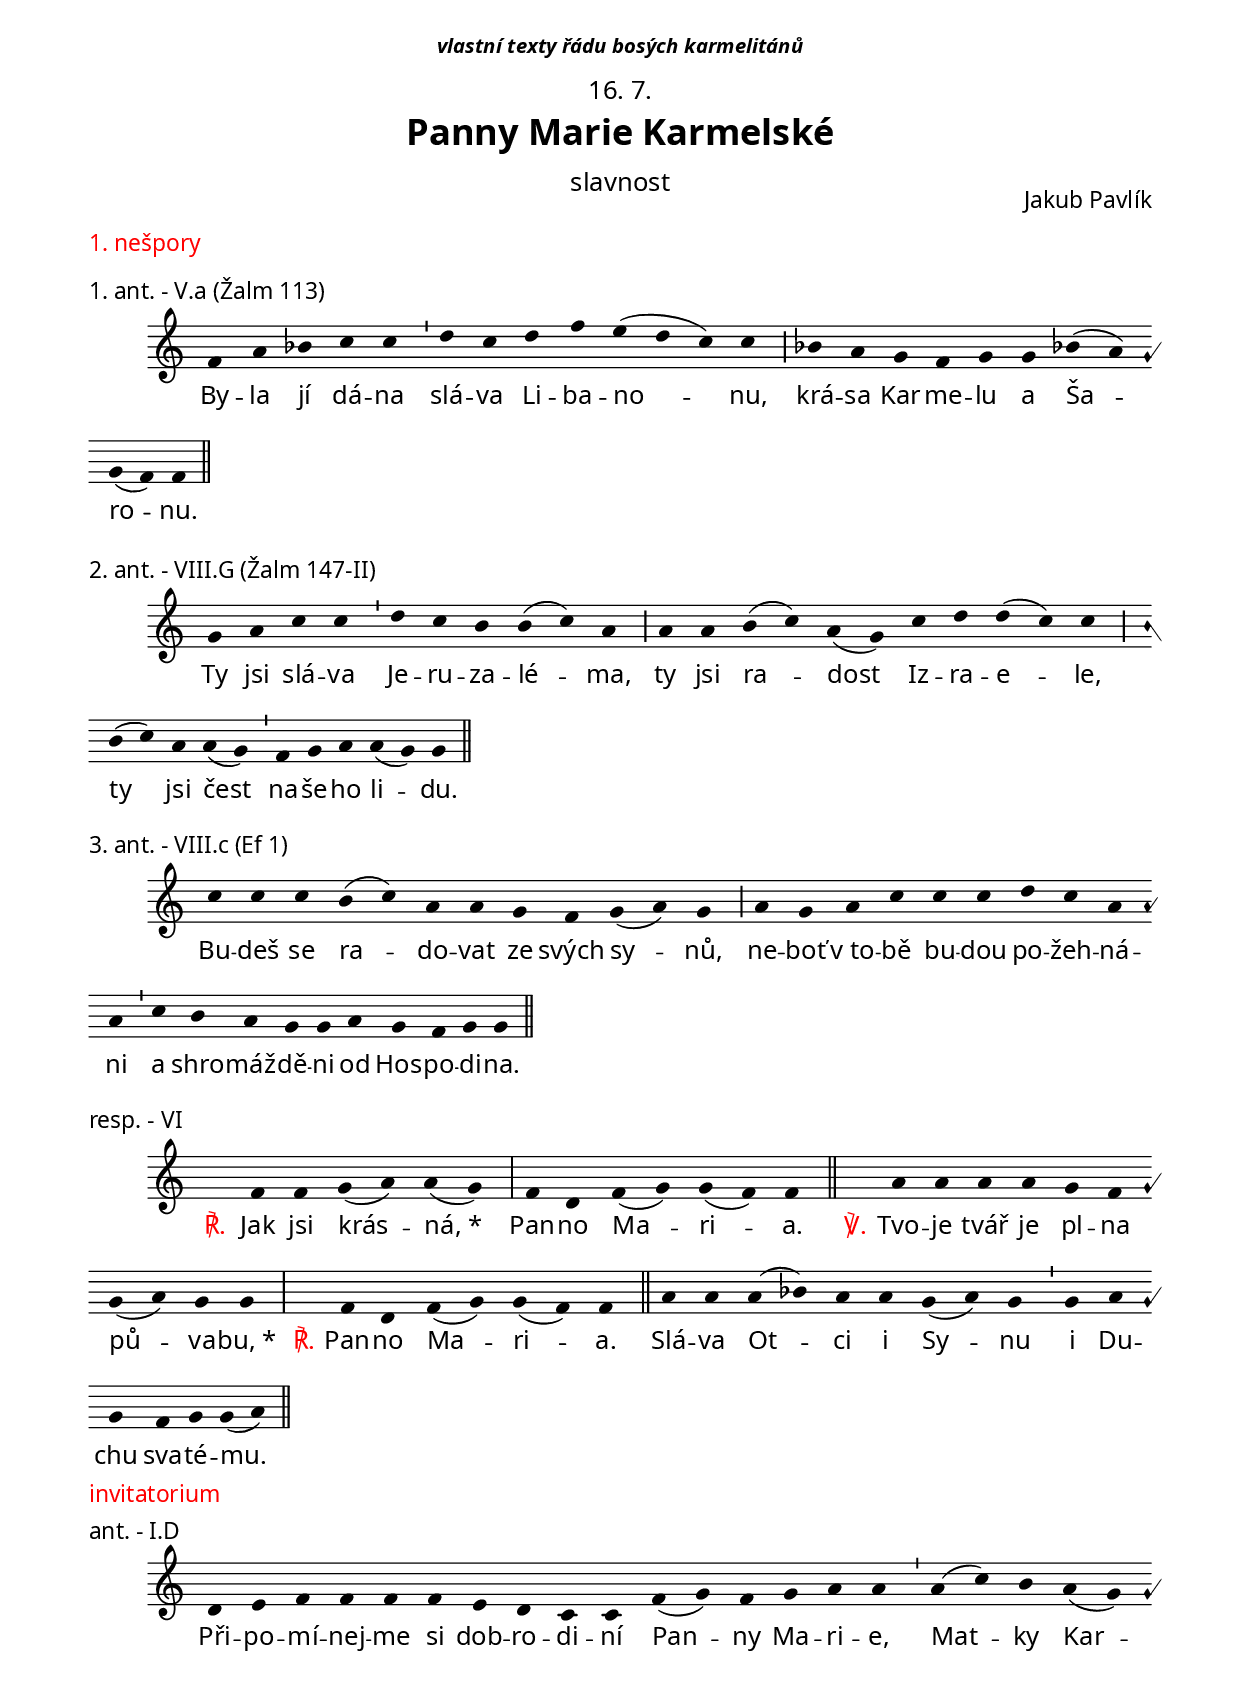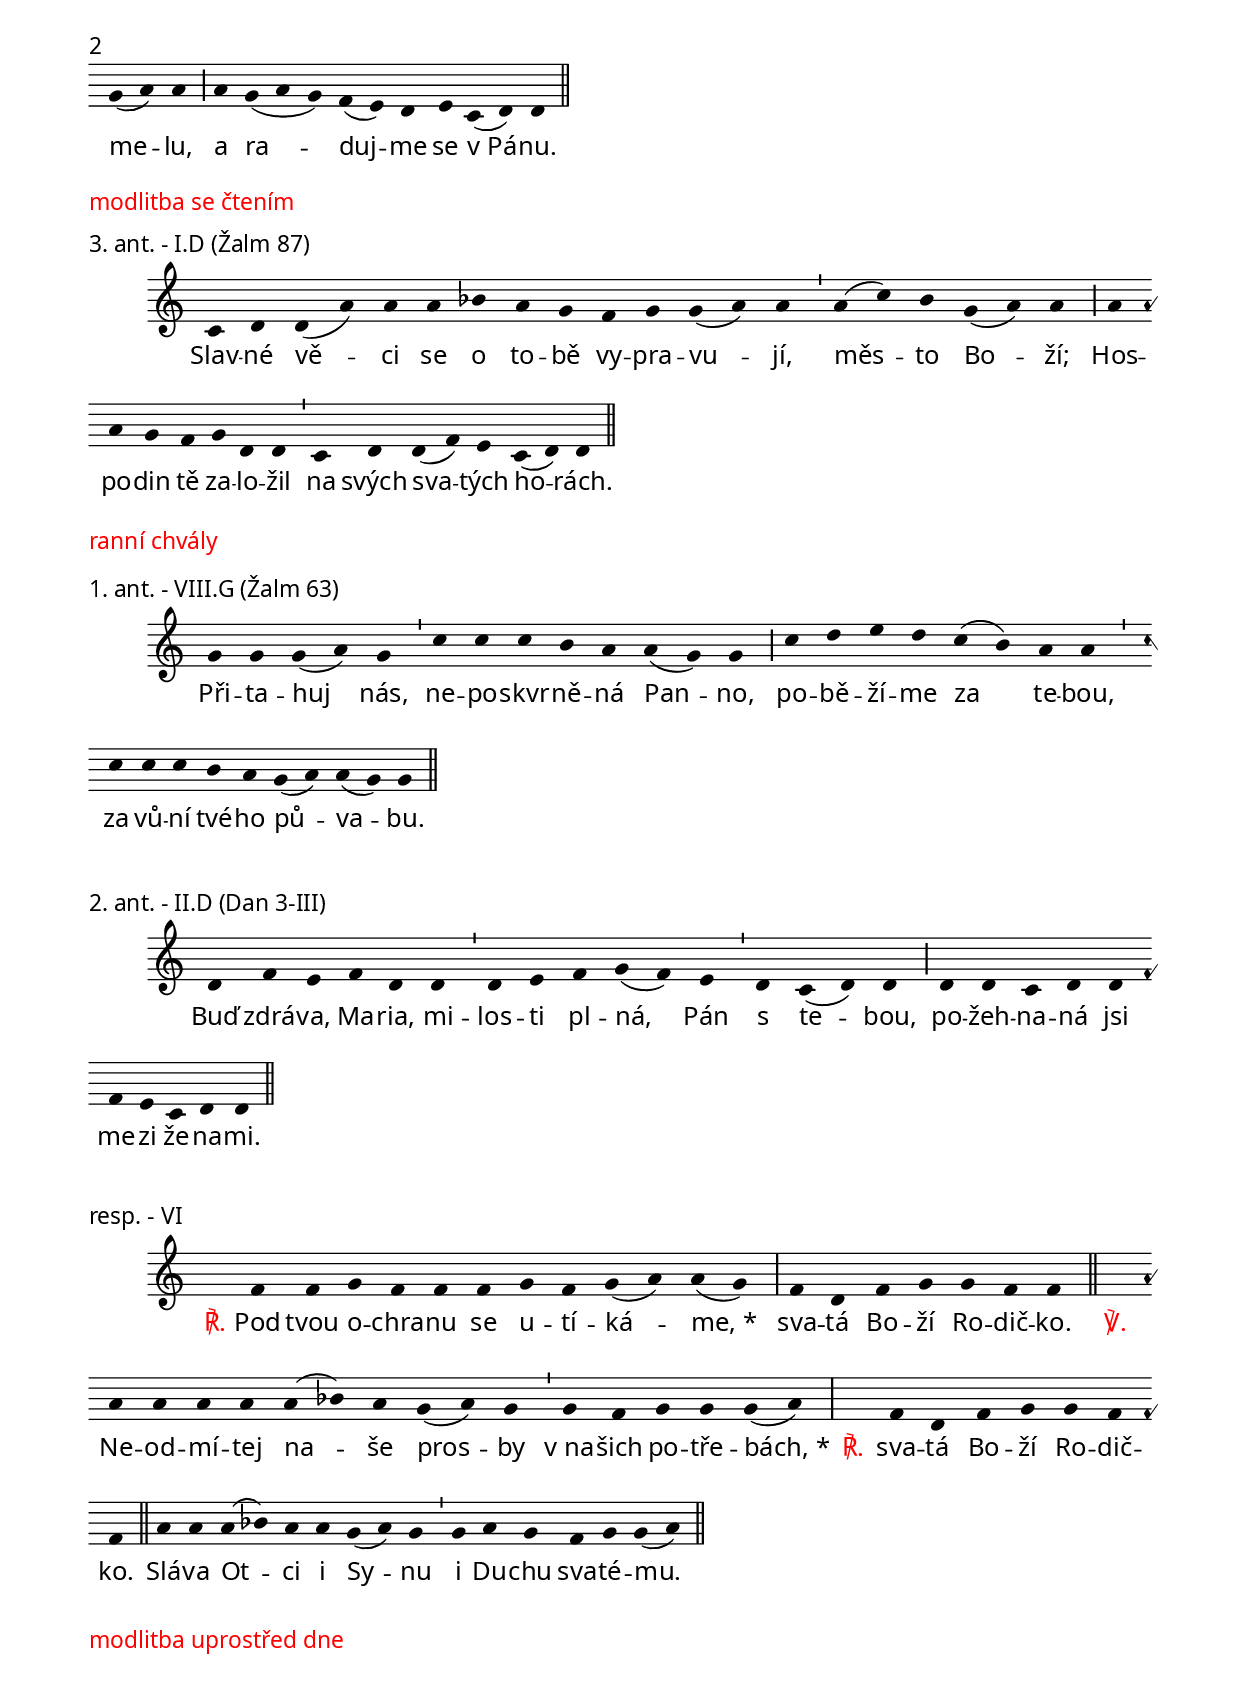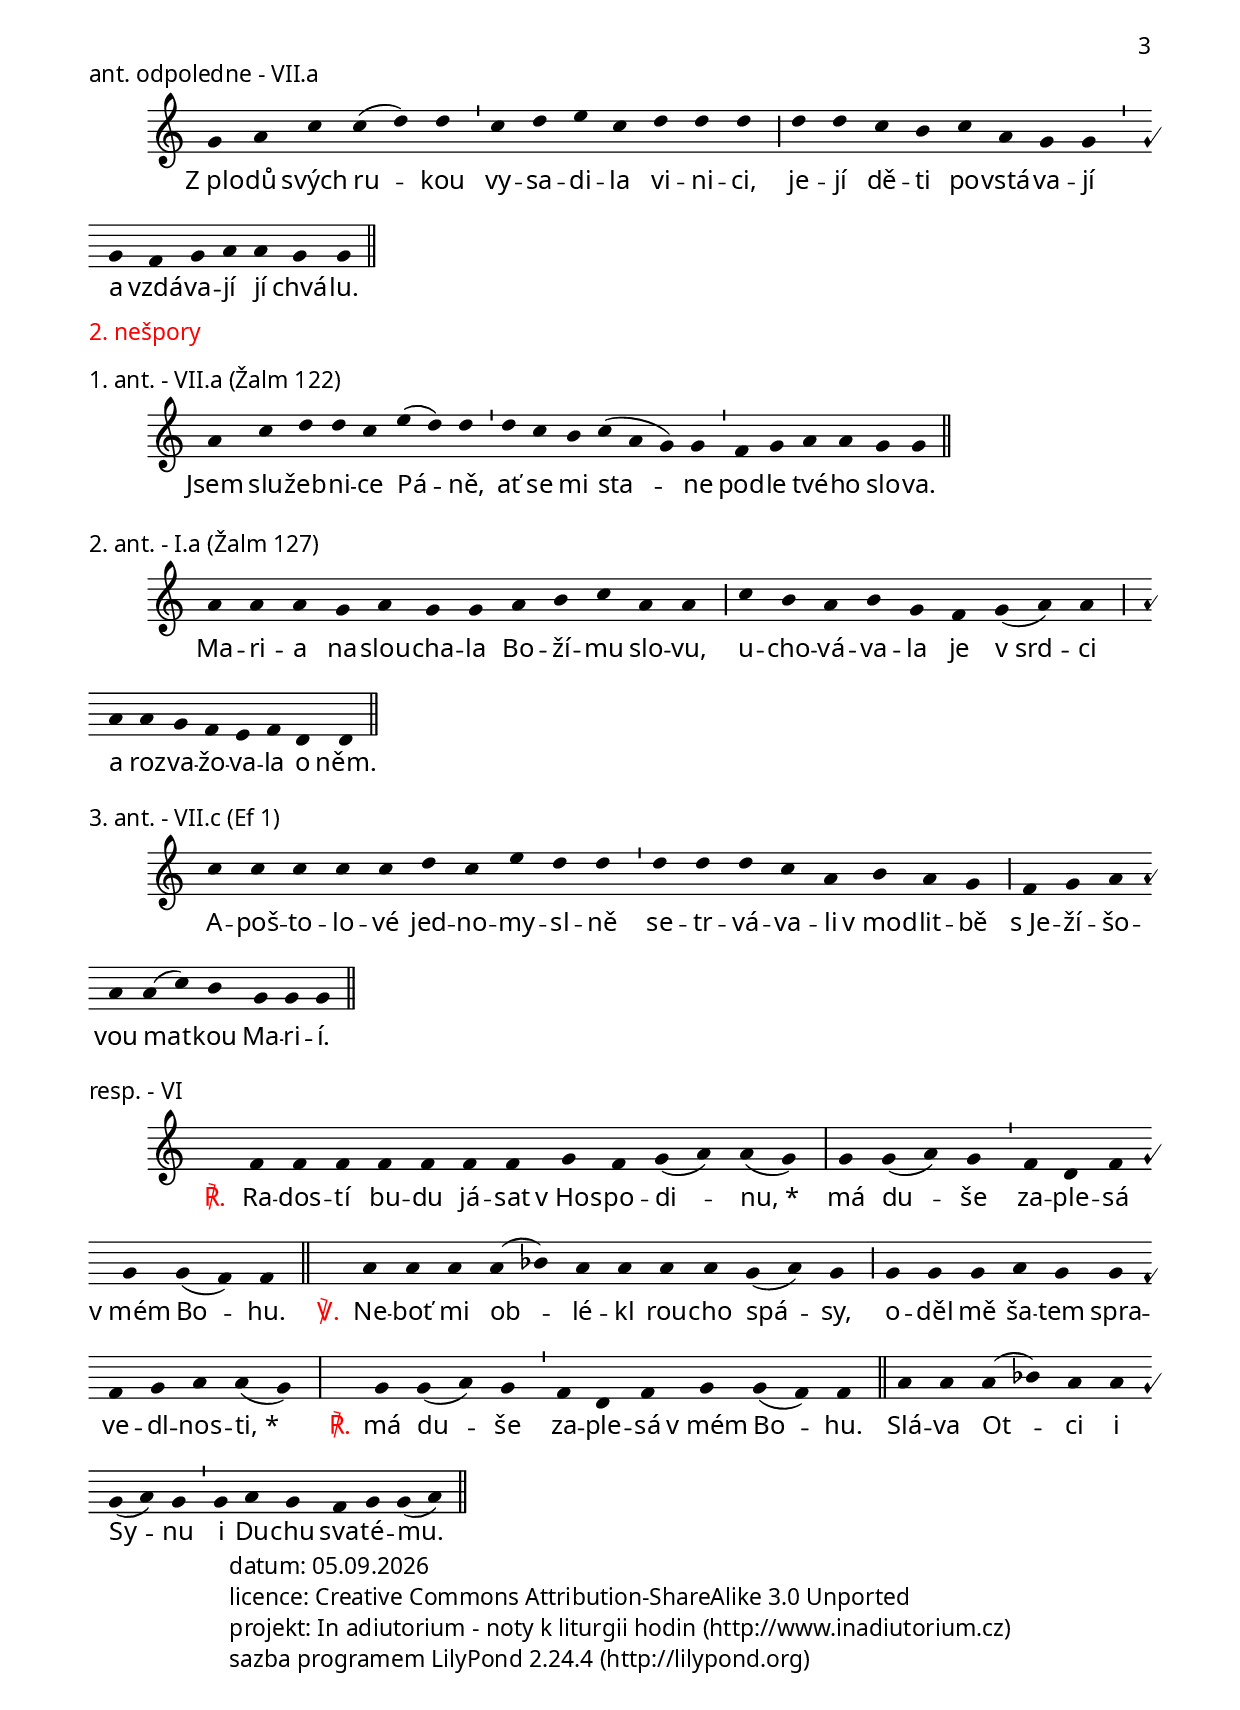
\version "2.19.80"

\include "../../spolecne.ly"
\include "../../spolecne/reholni.ly"
\include "../../dilyresponsorii.ly"

\header {
  title = \markup\titleSvatek
            "Panny Marie Karmelské"
            slavnost
            "16. 7."
           "vlastní texty řádu bosých karmelitánů"
  composer = "Jakub Pavlík"
}

\markup {\nadpisHodinka {"1. nešpory"}}

\score {
  \relative c' {
    \choralniRezim
    f4 a bes c c \barMin
    d c d f e( d c) c \barMaior
    bes a g f g g bes( a) g( f) f \barFinalis
  }
  \addlyrics {
    By -- la jí dá -- na
    slá -- va Li -- ba -- no -- nu,
    krá -- sa Kar -- me -- lu a Ša -- ro -- nu.
  }
  \header {
    quid = "1. ant."
    modus = "V"
    differentia = "a"
    psalmus = "Žalm 113"
    id = "1ne-a1"
    piece = \markup\sestavTitulek
  }
}

\score {
  \relative c'' {
    \choralniRezim
    g4 a c c \barMin d4 c b b( c) a \barMaior
    a a b( c) a( g) c d d( c) c \barMaior
    b( c) a a( g) \barMin f4 g a a( g) g \barFinalis
  }
  \addlyrics {
    Ty jsi slá -- va Je -- ru -- za -- lé -- ma,
    ty jsi ra -- dost Iz -- ra -- e -- le,
    ty jsi čest na -- še -- ho li -- du.
  }
  \header {
    quid = "2. ant."
    modus = "VIII"
    differentia = "G"
    psalmus = "Žalm 147-II"
    fial = "commune/commune_maria.ly#rch-a2?-aleluja"
    id = "1ne-a2"
    piece = \markup\sestavTitulek
  }
}

\score {
  \relative c'' {
    \choralniRezim
    c4 c c b( c) a a g f g( a) g \barMaior
    a g a c c c d c a a \barMin
    c b a g g a g f g g \barFinalis
  }
  \addlyrics {
    Bu -- deš se ra -- do -- vat ze svých sy -- nů,
    ne -- boť v_to -- bě bu -- dou po -- žeh -- ná -- ni
    a shro -- máž -- dě -- ni od Hos -- po -- di -- na.
  }
  \header {
    quid = "3. ant."
    modus = "VIII"
    differentia = "c"
    psalmus = "Ef 1"
    id = "1ne-a3"
    piece = \markup\sestavTitulek
  }
}

\score {
  \relative c' {
    \choralniRezim

    % R
    \neviditelna f
    f4 f g( a) a( g) \barMax
    f d f( g) g( f) f \barFinalis
    % V
    \neviditelna a
    a4 a a a g f g( a) g g \barMax
    % R
    \neviditelna f
    f d f( g) g( f) f \barFinalis
    % Slava
    \respVIdoxologie \barFinalis
  }
  \addlyrics {
    \Response Jak jsi krás -- ná,_* Pan -- no Ma -- ri -- a.
    \Verse Tvo -- je tvář je pl -- na pů -- va -- bu,_*
    \Response Pan -- no Ma -- ri -- a.
    \textRespDoxologie
  }
  \header {
    quid = "resp."
    modus = "VI"
    id = "1ne-r"
    piece = \markup {\sestavTitulekResp}
  }
}

\score {
  \relative c' {
    \choralniRezim

  }
  \addlyrics {
    Vznešená Matko Boží, slávo hory Karmel, odívej lid tobě zasvěcený svými ctnostmi a svou láskou ho vždy chraň před veškerým nebezpečím.
  }
  \header {
    quid = "ant. k Magnificat"
    modus = ""
    differentia = ""
    psalmus = ""
    annus = ""
    id = "1ne-amag"
    piece = \markup {\sestavTitulekBezZalmu}
  }
}

\markup {\nadpisHodinka {"invitatorium"}}

\score {
  \relative c' {
    \choralniRezim
    d4 e f f f f e d c c f( g) f g a a \barMin
    a( c) b a( g) g( a) a \barMaior
    a g( a g) f( e) d e c( d) d \barFinalis
  }
  \addlyrics {
    Při -- po -- mí -- nej -- me si dob -- ro -- di -- ní Pan -- ny Ma -- ri -- e,
    Mat -- ky Kar -- me -- lu,
    a ra -- duj -- me se v_Pá -- nu.
  }
  \header {
    quid = "ant."
    modus = "I"
    differentia = "D"
    psalmus = ""
    id = "invit"
    piece = \markup\sestavTitulekBezZalmu
  }
}

\markup {\nadpisHodinka {"modlitba se čtením"}}

\score {
  \relative c' {
    \choralniRezim

  }
  \addlyrics {
    Kdo smí vystoupit na Hospodinovu horu, kdo smí stát na jeho svatém místě? Ten, kdo má nevinné ruce a čisté srdce.
  }
  \header {
    quid = "1. ant."
    modus = ""
    differentia = ""
    psalmus = "Žalm 24"
    id = "mc-a1"
    piece = \markup\sestavTitulek
  }
}

\score {
  \relative c' {
    \choralniRezim

  }
  \addlyrics {
    Přivedu je na svou svatou horu a naplním je radostí ve svém domě modlitby.
  }
  \header {
    quid = "2. ant."
    modus = ""
    differentia = ""
    psalmus = "Žalm 46"
    id = "mc-a2"
    piece = \markup\sestavTitulek
  }
}

\score {
  \relative c' {
    \choralniRezim
    c4 d d( a') a a bes a g f g g( a) a \barMin
    a( c) b g( a) a \barMaior
    a a g f g d d \barMin
    c d d( f) e c( d) d \barFinalis
  }
  \addlyrics {
    Slav -- né vě -- ci se o to -- bě vy -- pra -- vu -- jí,
    měs -- to Bo -- ží;
    Hos -- po -- din tě za -- lo -- žil
    na svých sva -- tých ho -- rách.
  }
  \header {
    quid = "3. ant."
    modus = "I"
    differentia = "D"
    psalmus = "Žalm 87"
    fial = "antifony/tyden3_5ctvrtek.ly#rch-ant1?zacatek"
    id = "mc-a3"
    piece = \markup\sestavTitulek
  }
}

% antifonu pro vigilii breviar.cz (zatím?) nemá

\markup {\nadpisHodinka {"ranní chvály"}}

\score {
  \relative c'' {
    \choralniRezim
    g4 g g( a) g \barMin
    c c c b a a( g) g \barMaior
    c d e d c( b) a a \barMin
    c c c b a g( a) a( g) g \barFinalis
  }
  \addlyrics {
    Při -- ta -- huj nás,
    ne -- po -- skvr -- ně -- ná Pan -- no,
    po -- bě -- ží -- me za te -- bou,
    za vů -- ní tvé -- ho pů -- va -- bu.
  }
  \header {
    quid = "1. ant."
    modus = "VIII"
    differentia = "G"
    psalmus = "Žalm 63"
    fial = "sanktoral/1208pmpocatebezposkvrny.ly#rch-a3?jiny text"
    id = "rch-a1"
    piece = \markup\sestavTitulek
  }
}

\score {
  \relative c' {
    \choralniRezim
    d4 f e f d d \barMin
    d e f g( f) e \barMin
    d c( d) d \barMaior
    d d c d d f e c d d \barFinalis
  }
  \addlyrics {
    Buď zdrá -- va, Ma -- ria,
    mi -- los -- ti pl -- ná,
    Pán s te -- bou,
    po -- žeh -- na -- ná jsi me -- zi že -- na -- mi.
  }
  \header {
    quid = "2. ant."
    modus = "II"
    differentia = "D"
    psalmus = "Dan 3-III"
    fial = "advent_antifony.ly#spol-sexta?konec"
    id = "rch-a2"
    piece = \markup\sestavTitulek
  }
}

\score {
  \relative c' {
    \choralniRezim

  }
  \addlyrics {
    Blahoslavená jsi, Panno Maria, neboť jsi zrodila toho, který tě stvořil, a navěky zůstáváš pannou.
  }
  \header {
    quid = "3. ant."
    modus = ""
    differentia = ""
    psalmus = ""
    id = "rch-a3"
    piece = \markup\sestavTitulek
  }
}

\score {
  \relative c' {
    \choralniRezim

    % R
    \neviditelna f
    f4 f g f f f g f g( a) a( g) \barMax
    f d f g g f f \barFinalis
    % V
    \neviditelna a
    a4 a a a a( bes) a g( a) g \barMin
    g f g g g( a) \barMax
    % R
    \neviditelna f
    f d f g g f f \barFinalis
    % Slava
    \respVIdoxologie \barFinalis
  }
  \addlyrics {
    \Response Pod tvou o -- chra -- nu se u -- tí -- ká -- me,_*
    sva -- tá Bo -- ží Ro -- dič -- ko.
    \Verse Ne -- od -- mí -- tej na -- še pros -- by
    v_na -- šich po -- tře -- bách,_*
    \Response sva -- tá Bo -- ží Ro -- dič -- ko.
    \textRespDoxologie
  }
  \header {
    quid = "resp."
    modus = "VI"
    id = "rch-r"
    piece = \markup {\sestavTitulekResp}
  }
}

\score {
  \relative c' {
    \choralniRezim

  }
  \addlyrics {
    Ježíš řekl své matce: „Ženo, to je tvůj syn.“
    Potom řekl učedníkovi: „To je tvá matka.“
    A od té chvíle si ji ten učedník vzal k sobě.
  }
  \header {
    quid = "ant. k Benedictus"
    modus = ""
    differentia = ""
    psalmus = ""
    annus = ""
    id = "rch-aben"
    piece = \markup {\sestavTitulekBezZalmu}
  }
}

\markup {\nadpisHodinka {"modlitba uprostřed dne"}}

\score {
  \relative c' {
    \choralniRezim

  }
  \addlyrics {
    Tys Matka nadmíru obdivuhodná, Maria, tvé děti si tě budou připomínat navěky.
  }
  \header {
    quid = "ant. dopoledne"
    modus = ""
    differentia = ""
    psalmus = ""
    id = "tercie"
    piece = \markup\sestavTitulekBezZalmu
  }
}

\score {
  \relative c' {
    \choralniRezim

  }
  \addlyrics {
    Ať se vaše duše raduje z jeho milosrdenství, nepřestávejte ho chválit.
  }
  \header {
    quid = "ant. v poledne"
    modus = ""
    differentia = ""
    psalmus = ""
    id = "sexta"
    piece = \markup\sestavTitulekBezZalmu
  }
}

\score {
  \relative c'' {
    \choralniRezim
    g4 a c c( d) d \barMin
    c d e c d d d \barMaior
    d d c b c a g g \barMin
    g f g a a g g \barFinalis
  }
  \addlyrics {
    Z_plo -- dů svých ru -- kou
    vy -- sa -- di -- la vi -- ni -- ci,
    je -- jí dě -- ti po -- vstá -- va -- jí
    a vzdá -- va -- jí jí chvá -- lu.
  }
  \header {
    quid = "ant. odpoledne"
    modus = "VII"
    differentia = "a"
    psalmus = ""
    id = "nona"
    piece = \markup\sestavTitulekBezZalmu
  }
}

\markup {\nadpisHodinka {"2. nešpory"}}

\score {
  \relative c'' {
    \choralniRezim
    a4 c d d c e( d) d \barMin
    d c b c( a g) g \barMin
    f g a a g g \barFinalis
  }
  \addlyrics {
    Jsem slu -- žeb -- ni -- ce Pá -- ně,
    ať se mi sta -- ne pod -- le tvé -- ho slo -- va.
  }
  \header {
    quid = "1. ant."
    modus = "VII"
    differentia = "a"
    psalmus = "Žalm 122"
    fial = "commune/commune_maria.ly#2ne-a2?-aleluja"
    id = "2ne-a1"
    piece = \markup\sestavTitulek
  }
}

\score {
  \relative c'' {
    \choralniRezim
    a4 a a g a g g a b c a a \barMaior
    c b a b g f g( a) a \barMaior
    a a g f e f d d \barFinalis
  }
  \addlyrics {
    Ma -- ri -- a na -- slou -- cha -- la Bo -- ží -- mu slo -- vu,
    u -- cho -- vá -- va -- la je v_srd -- ci
    a roz -- va -- žo -- va -- la o něm.
  }
  \header {
    quid = "2. ant."
    modus = "I"
    differentia = "a"
    psalmus = "Žalm 127"
    fial = "sanktoral/0716pmkarmelske.ly#amag?jiny text"
    id = "2ne-a2"
    piece = \markup\sestavTitulek
  }
}

\score {
  \relative c'' {
    \choralniRezim
    c4 c c c c d c e d d \barMin
    d d d c a b a g \barMaior
    f g a a a( c) b g g g \barFinalis
  }
  \addlyrics {
    A -- poš -- to -- lo -- vé jed -- no -- my -- sl -- ně
    se -- tr -- vá -- va -- li v_mod -- lit -- bě
    s_Je -- ží -- šo -- vou mat -- kou Ma -- ri -- í.
  }
  \header {
    quid = "3. ant."
    modus = "VII"
    differentia = "c"
    psalmus = "Ef 1"
    fial = "antifony/velikonoce_tyden7.ly#pa-amag?konec&-aleluja"
    id = "2ne-a3"
    piece = \markup\sestavTitulek
  }
}

\score {
  \relative c' {
    \choralniRezim

    % R
    \neviditelna f
    f4 f f f f f f g f g( a) a( g) \barMax
    g g( a) g \barMin f d f g g( f) f \barFinalis
    % V
    \neviditelna a
    a4 a a a( bes) a a a a g( a) g \barMaior
    g g g a g g f g a a( g) \barMax
    % R
    \neviditelna f
    g g( a) g \barMin f d f g g( f) f \barFinalis
    % Slava
    \respVIdoxologie \barFinalis
  }
  \addlyrics {
    \Response Ra -- dos -- tí bu -- du já -- sat v_Hos -- po -- di -- nu,_*
    má du -- še za -- ple -- sá v_mém Bo -- hu.
    \Verse Ne -- boť mi ob -- lé -- kl rou -- cho spá -- sy,
    o -- děl mě ša -- tem spra -- ve -- dl -- nos -- ti,_*
    \Response má du -- še za -- ple -- sá v_mém Bo -- hu.
    \textRespDoxologie
  }
  \header {
    quid = "resp."
    modus = "VI"
    id = "2ne-r"
    piece = \markup {\sestavTitulekResp}
  }
}

\score {
  \relative c' {
    \choralniRezim

  }
  \addlyrics {
    Dnes slavíme Pannu Marii, Matku a ozdobu Karmelu.
    Dnes si její milované děti připomínají její dobrodiní.
    Dnes hvězda mořská svítí svému lidu na cestu jako znamení jisté naděje a útěchy.
    Aleluja.
  }
  \header {
    quid = "ant. k Magnificat"
    modus = ""
    differentia = ""
    psalmus = ""
    annus = ""
    id = "2ne-amag"
    piece = \markup {\sestavTitulekBezZalmu}
  }
}
